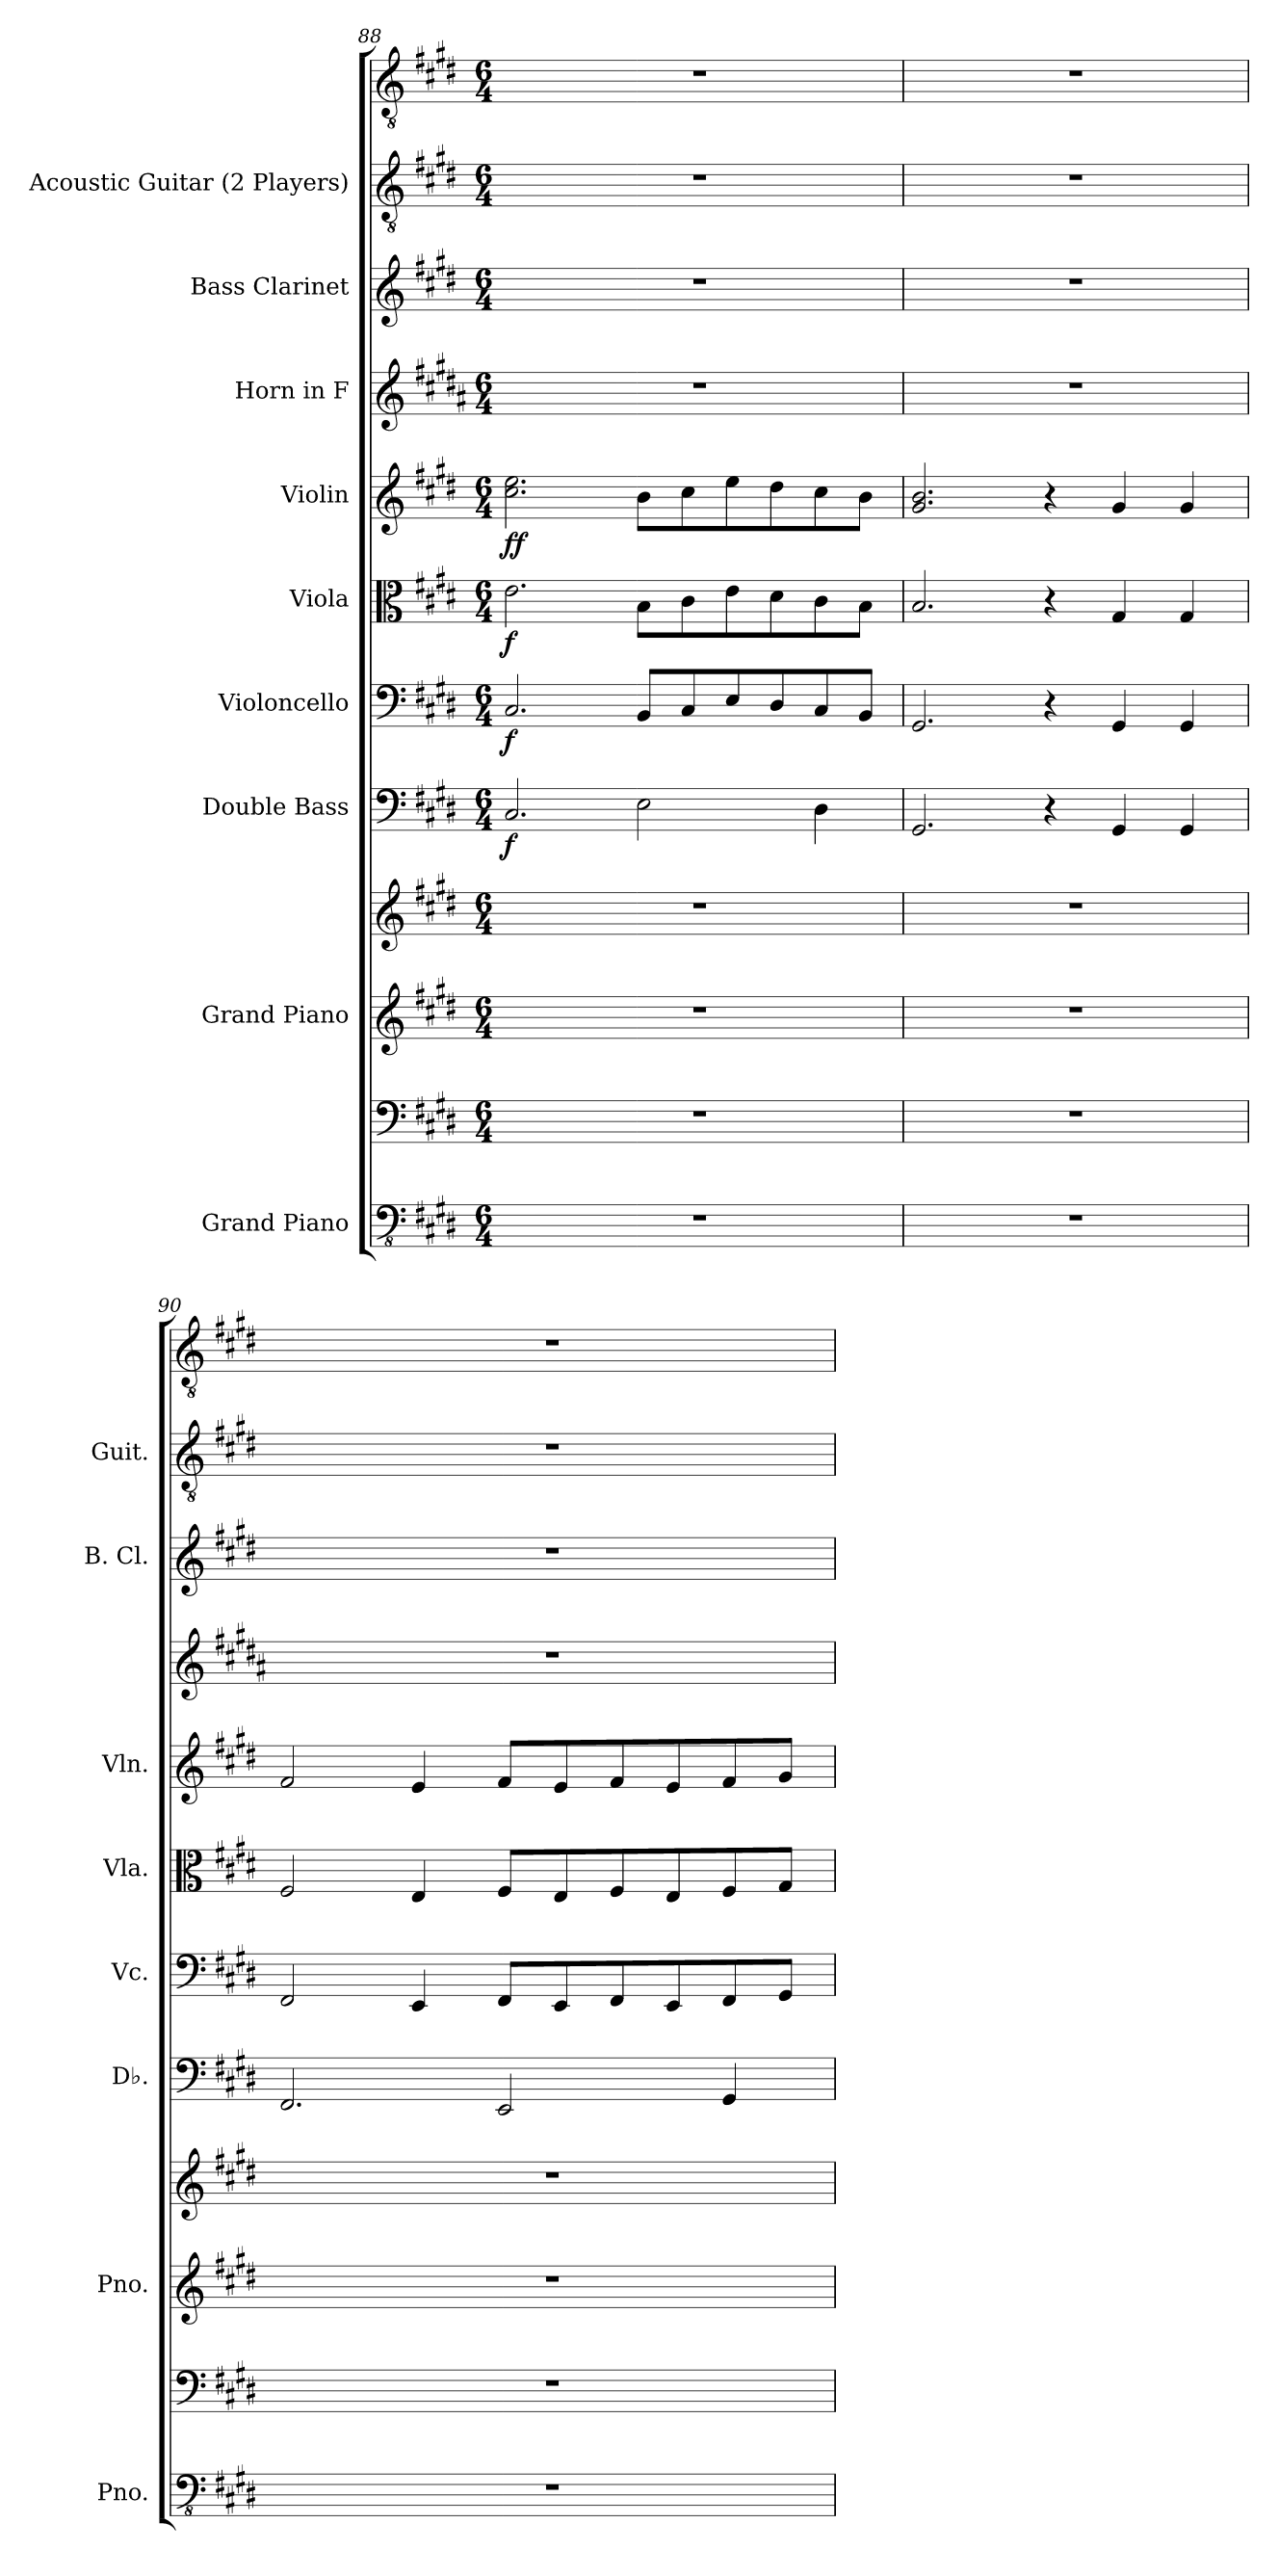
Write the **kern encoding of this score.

**kern	**kern	**kern	**kern	**kern	**dynam	**kern	**dynam	**kern	**dynam	**kern	**dynam	**kern	**kern	**kern	**kern
*part9	*part9	*part8	*part8	*part7	*part7	*part6	*part6	*part5	*part5	*part4	*part4	*part3	*part2	*part1	*part1
*staff12	*staff11	*staff10	*staff9	*staff8	*staff8	*staff7	*staff7	*staff6	*staff6	*staff5	*staff5	*staff4	*staff3	*staff2	*staff1
*I"Grand Piano	*	*I"Grand Piano	*	*I"Double Bass	*	*I"Violoncello	*	*I"Viola	*	*I"Violin	*	*I"Horn in F	*I"Bass Clarinet	*I"Acoustic Guitar (2 Players)	*
*I'Pno.	*	*I'Pno.	*	*I'Db.	*	*I'Vc.	*	*I'Vla.	*	*I'Vln.	*	*	*I'B. Cl.	*I'Guit.	*
*clefFv4	*clefF4	*clefG2	*clefG2	*clefF4	*	*clefF4	*	*clefC3	*	*clefG2	*	*clefG2	*clefG2	*clefGv2	*clefGv2
*	*	*	*	*ITrd7c12	*	*	*	*	*	*	*	*ITrd4c7	*ITrd8c14	*	*
*k[f#c#g#d#]	*k[f#c#g#d#]	*k[f#c#g#d#]	*k[f#c#g#d#]	*k[f#c#g#d#]	*	*k[f#c#g#d#]	*	*k[f#c#g#d#]	*	*k[f#c#g#d#]	*	*k[f#c#g#d#]	*k[f#c#g#d#]	*k[f#c#g#d#]	*k[f#c#g#d#]
*M6/4	*M6/4	*M6/4	*M6/4	*M6/4	*	*M6/4	*	*M6/4	*	*M6/4	*	*M6/4	*M6/4	*M6/4	*M6/4
=88	=88	=88	=88	=88	=88	=88	=88	=88	=88	=88	=88	=88	=88	=88	=88
!	!	!	!	!	!LO:DY:b	!	!LO:DY:b	!	!LO:DY:b	!	!LO:DY:b	!	!	!	!
!	!	!	!	!	!	!	!	!	!	!	!LO:DY:n=1:b	!	!	!	!
1.r	1.r	1.r	1.r	2.CC#/	f	2.C#/	f	2.e\	f	2.cc#\ 2.ee\	f f	1.r	1.r	1.r	1.r
.	.	.	.	2EE\	.	8BB/L	.	8B\L	.	8b\L	.	.	.	.	.
.	.	.	.	.	.	8C#/	.	8c#\	.	8cc#\	.	.	.	.	.
.	.	.	.	.	.	8E/	.	8e\	.	8ee\	.	.	.	.	.
.	.	.	.	.	.	8D#/	.	8d#\	.	8dd#\	.	.	.	.	.
.	.	.	.	4DD#\	.	8C#/	.	8c#\	.	8cc#\	.	.	.	.	.
.	.	.	.	.	.	8BB/J	.	8B\J	.	8b\J	.	.	.	.	.
=89	=89	=89	=89	=89	=89	=89	=89	=89	=89	=89	=89	=89	=89	=89	=89
1.r	1.r	1.r	1.r	2.GGG#/	.	2.GG#/	.	2.B/	.	2.g#/ 2.b/	.	1.r	1.r	1.r	1.r
.	.	.	.	4r	.	4r	.	4r	.	4r	.	.	.	.	.
.	.	.	.	4GGG#/	.	4GG#/	.	4G#/	.	4g#/	.	.	.	.	.
.	.	.	.	4GGG#/	.	4GG#/	.	4G#/	.	4g#/	.	.	.	.	.
=90	=90	=90	=90	=90	=90	=90	=90	=90	=90	=90	=90	=90	=90	=90	=90
1.r	1.r	1.r	1.r	2.FFF#/	.	2FF#/	.	2F#/	.	2f#/	.	1.r	1.r	1.r	1.r
.	.	.	.	.	.	4EE/	.	4E/	.	4e/	.	.	.	.	.
.	.	.	.	2EEE/	.	8FF#/L	.	8F#/L	.	8f#/L	.	.	.	.	.
.	.	.	.	.	.	8EE/	.	8E/	.	8e/	.	.	.	.	.
.	.	.	.	.	.	8FF#/	.	8F#/	.	8f#/	.	.	.	.	.
.	.	.	.	.	.	8EE/	.	8E/	.	8e/	.	.	.	.	.
.	.	.	.	4GGG#/	.	8FF#/	.	8F#/	.	8f#/	.	.	.	.	.
.	.	.	.	.	.	8GG#/J	.	8G#/J	.	8g#/J	.	.	.	.	.
=	=	=	=	=	=	=	=	=	=	=	=	=	=	=	=
*-	*-	*-	*-	*-	*-	*-	*-	*-	*-	*-	*-	*-	*-	*-	*-
